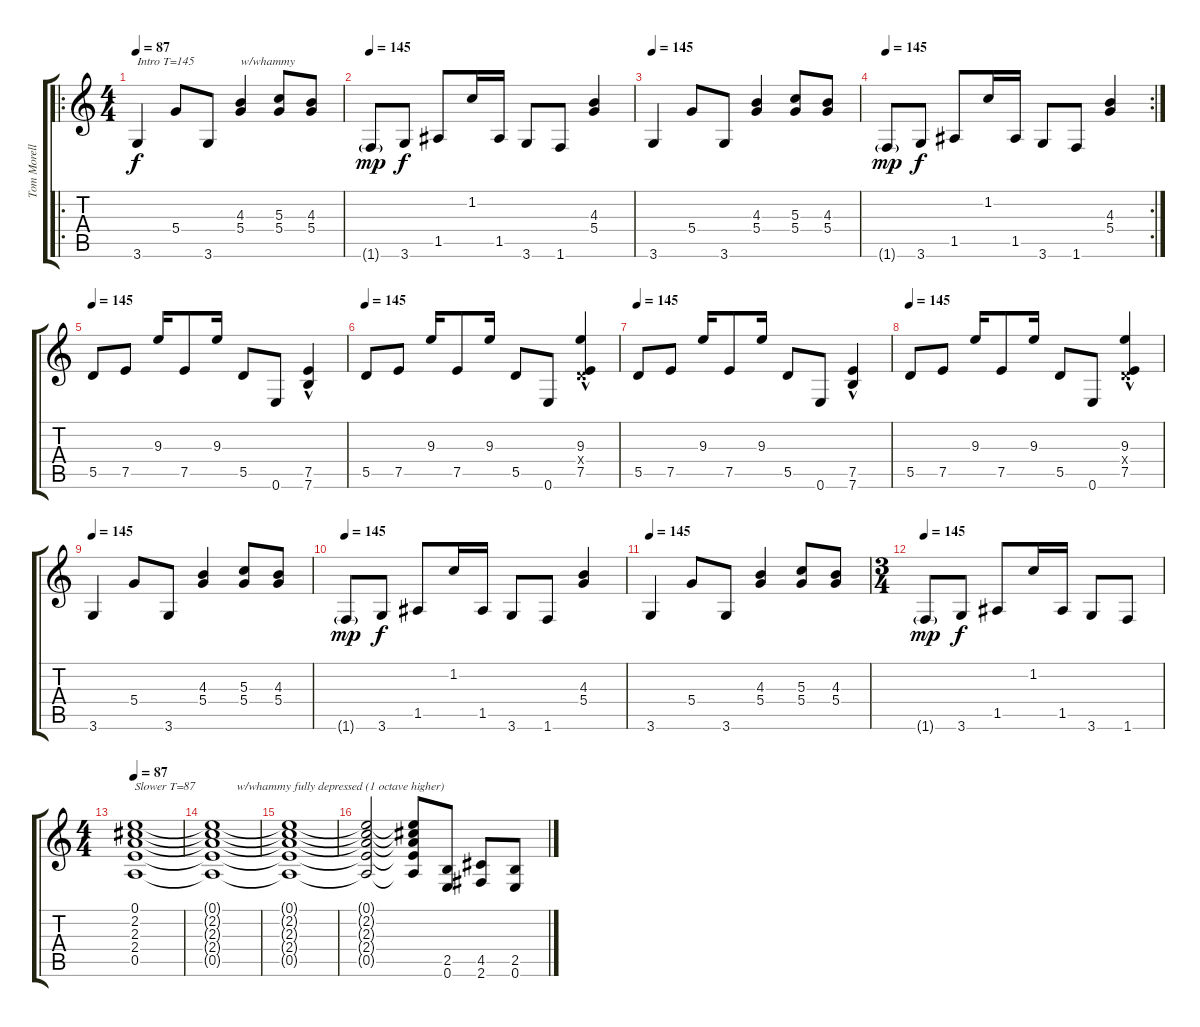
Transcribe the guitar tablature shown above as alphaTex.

\track ("Tom Morello" "Tom Morell") {instrument overdrivenguitar}
\staff {score tabs}
\tuning (E4 B3 G3 D3 A2 E2) {hide}
\ro
\ts (4 4)
\tempo 87
\tempo 145
\tempo 87
\clef g2
\ks c
3.6.4{txt "Intro T=145" dy f instrument overdrivenguitar} 5.4.8 3.6.8 (4.3 5.4).4{txt "w/whammy"} (5.3 5.4).8 (4.3 5.4).8 |
\tempo 145
1.6{g}.8{dy mp} 3.6.8{dy f} 1.5.8 1.2.16 1.5.16 3.6.8 1.6.8 (4.3 5.4).4 |
\tempo 145
3.6.4 5.4.8 3.6.8 (4.3 5.4).4 (5.3 5.4).8 (4.3 5.4).8 |
\rc 2
\tempo 145
1.6{g}.8{dy mp} 3.6.8{dy f} 1.5.8 1.2.16 1.5.16 3.6.8 1.6.8 (4.3 5.4).4 |
\tempo 145
5.5.8 7.5.8 9.3.16 7.5.8 9.3.16 5.5.8 0.6.8 (7.5{hac} 7.6).4 |
\tempo 145
5.5.8 7.5.8 9.3.16 7.5.8 9.3.16 5.5.8 0.6.8 (9.3 0.4{x} 7.5{hac}).4 |
\tempo 145
5.5.8 7.5.8 9.3.16 7.5.8 9.3.16 5.5.8 0.6.8 (7.5{hac} 7.6).4 |
\tempo 145
5.5.8 7.5.8 9.3.16 7.5.8 9.3.16 5.5.8 0.6.8 (9.3 0.4{x} 7.5{hac}).4 |
\tempo 145
3.6.4 5.4.8 3.6.8 (4.3 5.4).4 (5.3 5.4).8 (4.3 5.4).8 |
\tempo 145
1.6{g}.8{dy mp} 3.6.8{dy f} 1.5.8 1.2.16 1.5.16 3.6.8 1.6.8 (4.3 5.4).4 |
\tempo 145
3.6.4 5.4.8 3.6.8 (4.3 5.4).4 (5.3 5.4).8 (4.3 5.4).8 |
\ts (3 4)
\tempo 145
1.6{g}.8{dy mp} 3.6.8{dy f} 1.5.8 1.2.16 1.5.16 3.6.8 1.6.8 |
\ts (4 4)
\tempo 87
(0.1 2.2 2.3 2.4 0.5).1{txt "Slower T=87"} |
(0.1{t} 2.2{t} 2.3{t} 2.4{t} 0.5{t}).1{txt "        w/whammy fully depressed (1 octave higher)"} |
(0.1{t} 2.2{t} 2.3{t} 2.4{t} 0.5{t}).1 |
(0.1{t} 2.2{t} 2.3{t} 2.4{t} 0.5{t}).2 (0.1{t} 2.2{t} 2.3{t} 2.4{t} 0.5{t}).8 (2.5 0.6).8 (4.5 2.6).8 (2.5 0.6).8
